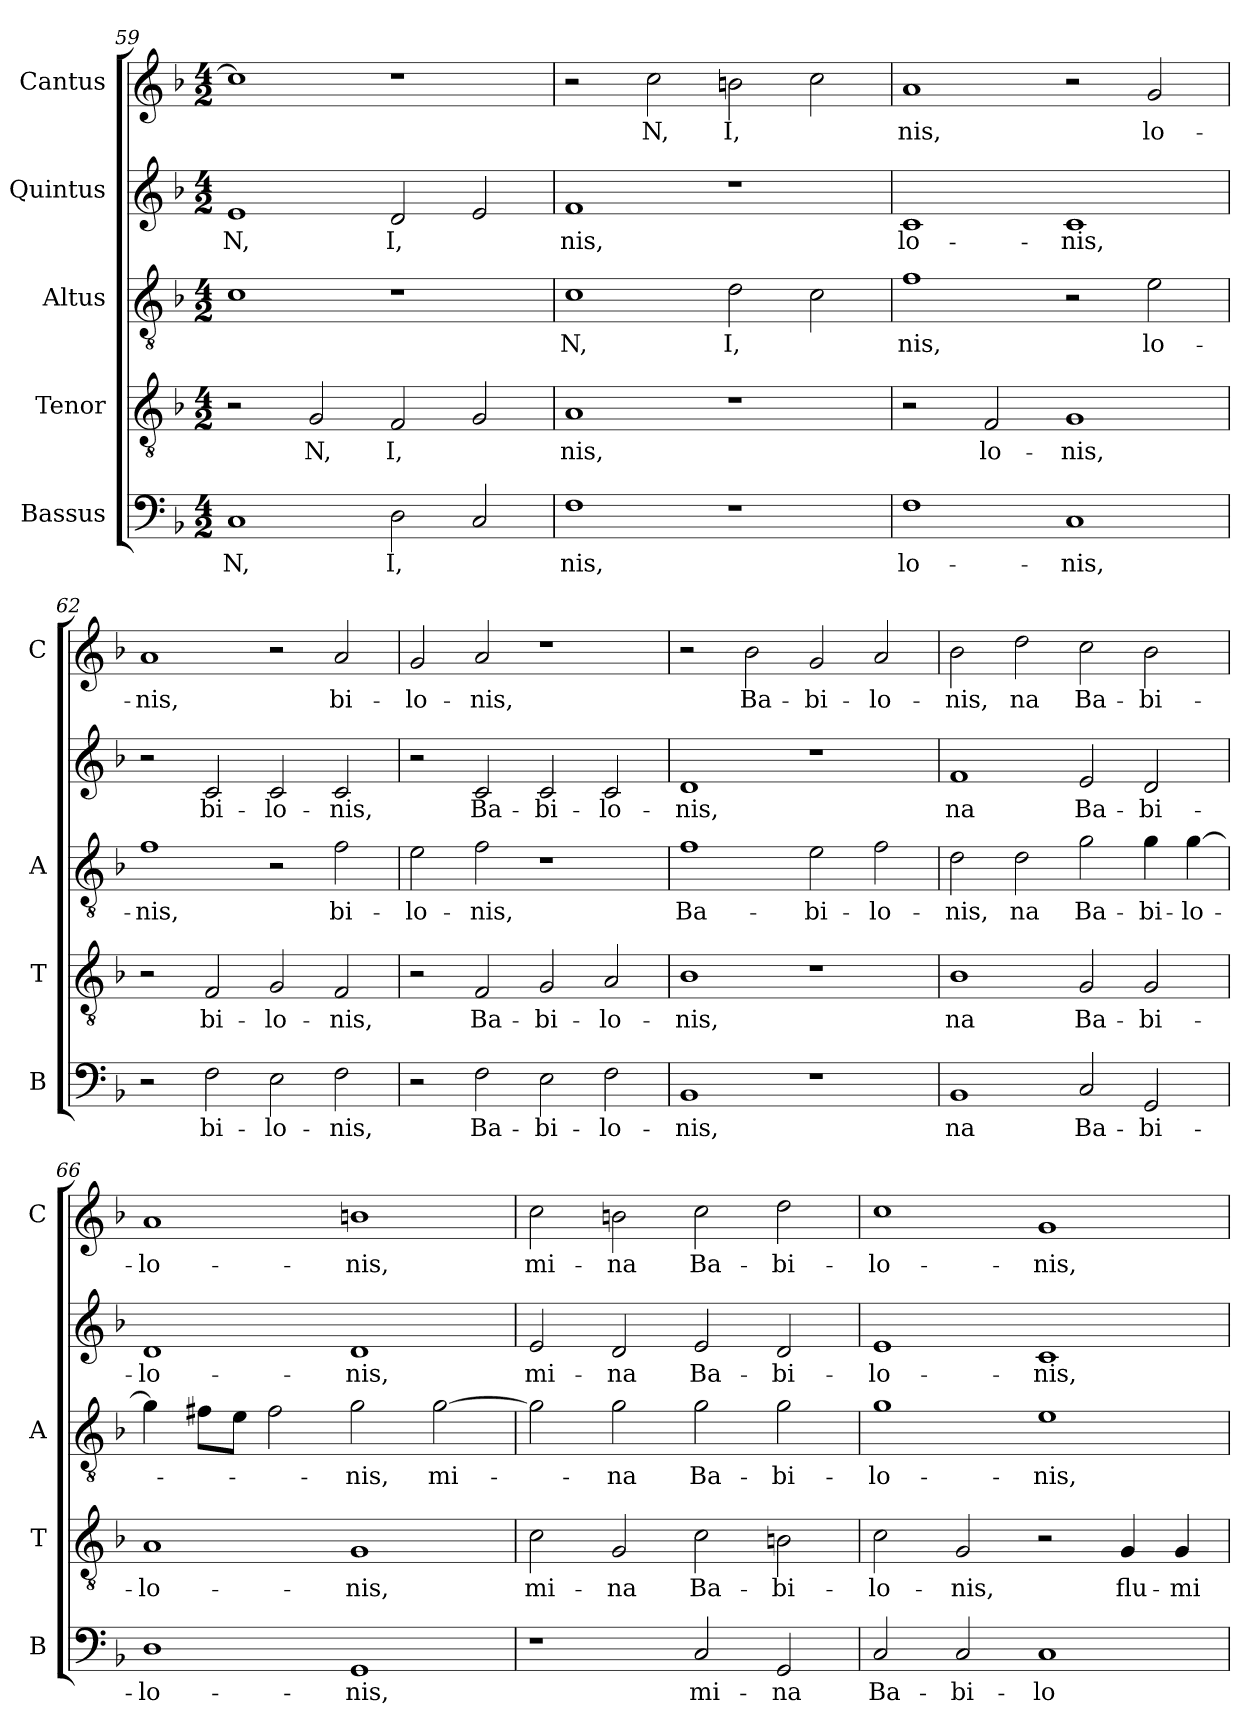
**kern	**text	**kern	**text	**kern	**text	**kern	**text	**kern	**text
*part5	*part5	*part4	*part4	*part3	*part3	*part2	*part2	*part1	*part1
*staff5	*staff5	*staff4	*staff4	*staff3	*staff3	*staff2	*staff2	*staff1	*staff1
*I"Bassus	*	*I"Tenor	*	*I"Altus	*	*I"Quintus	*	*I"Cantus	*
*I'B	*	*I'T	*	*I'A	*	*	*	*I'C	*
!!LO:LB:g=z
*clefF4	*	*clefGv2	*	*clefGv2	*	*clefG2	*	*clefG2	*
*k[b-]	*	*k[b-]	*	*k[b-]	*	*k[b-]	*	*k[b-]	*
*F:	*	*F:	*	*F:	*	*F:	*	*F:	*
*M4/2	*	*M4/2	*	*M4/2	*	*M4/2	*	*M4/2	*
=59	=59	=59	=59	=59	=59	=59	=59	=59	=59
!	!LO:LY:b	!	!	!	!	!	!LO:LY:b	!	!
1C	N,	2r	.	1c	.	1e	N,	1cc]	.
!	!	!	!LO:LY:b	!	!	!	!	!	!
.	.	2G/	N,	.	.	.	.	.	.
!	!LO:LY:b	!	!LO:LY:b	!	!	!	!LO:LY:b	!	!
2D\	I,	2F/	I,	1r	.	2d/	I,	1r	.
2C/	.	2G/	.	.	.	2e/	.	.	.
=60	=60	=60	=60	=60	=60	=60	=60	=60	=60
!	!LO:LY:b	!	!LO:LY:b	!	!LO:LY:b	!	!LO:LY:b	!	!
1F	nis,	1A	nis,	1c	N,	1f	nis,	2r	.
!	!	!	!	!	!	!	!	!	!LO:LY:b
.	.	.	.	.	.	.	.	2cc\	N,
!	!	!	!	!	!LO:LY:b	!	!	!	!LO:LY:b
1r	.	1r	.	2d\	I,	1r	.	2bn\	I,
.	.	.	.	2c\	.	.	.	2cc\	.
=61	=61	=61	=61	=61	=61	=61	=61	=61	=61
!	!LO:LY:b	!	!	!	!LO:LY:b	!	!LO:LY:b	!	!LO:LY:b
1F	lo-	2r	.	1f	nis,	1c	lo-	1a	nis,
!	!	!	!LO:LY:b	!	!	!	!	!	!
.	.	2F/	lo-	.	.	.	.	.	.
!	!LO:LY:b	!	!LO:LY:b	!	!	!	!LO:LY:b	!	!
1C	-nis,	1G	-nis,	2r	.	1c	-nis,	2r	.
!	!	!	!	!	!LO:LY:b	!	!	!	!LO:LY:b
.	.	.	.	2e\	lo-	.	.	2g/	lo-
=62	=62	=62	=62	=62	=62	=62	=62	=62	=62
!	!	!	!	!	!LO:LY:b	!	!	!	!LO:LY:b
2r	.	2r	.	1f	-nis,	2r	.	1a	-nis,
!	!LO:LY:b	!	!LO:LY:b	!	!	!	!LO:LY:b	!	!
2F\	bi-	2F/	bi-	.	.	2c/	bi-	.	.
!	!LO:LY:b	!	!LO:LY:b	!	!	!	!LO:LY:b	!	!
2E\	-lo-	2G/	-lo-	2r	.	2c/	-lo-	2r	.
!	!LO:LY:b	!	!LO:LY:b	!	!LO:LY:b	!	!LO:LY:b	!	!LO:LY:b
2F\	-nis,	2F/	-nis,	2f\	bi-	2c/	-nis,	2a/	bi-
=63	=63	=63	=63	=63	=63	=63	=63	=63	=63
!	!	!	!	!	!LO:LY:b	!	!	!	!LO:LY:b
2r	.	2r	.	2e\	-lo-	2r	.	2g/	-lo-
!	!LO:LY:b	!	!LO:LY:b	!	!LO:LY:b	!	!LO:LY:b	!	!LO:LY:b
2F\	Ba-	2F/	Ba-	2f\	-nis,	2c/	Ba-	2a/	-nis,
!	!LO:LY:b	!	!LO:LY:b	!	!	!	!LO:LY:b	!	!
2E\	-bi-	2G/	-bi-	1r	.	2c/	-bi-	1r	.
!	!LO:LY:b	!	!LO:LY:b	!	!	!	!LO:LY:b	!	!
2F\	-lo-	2A/	-lo-	.	.	2c/	-lo-	.	.
=64	=64	=64	=64	=64	=64	=64	=64	=64	=64
!	!LO:LY:b	!	!LO:LY:b	!	!LO:LY:b	!	!LO:LY:b	!	!
1BB-	-nis,	1B-	-nis,	1f	Ba-	1d	-nis,	2r	.
!	!	!	!	!	!	!	!	!	!LO:LY:b
.	.	.	.	.	.	.	.	2b-\	Ba-
!	!	!	!	!	!LO:LY:b	!	!	!	!LO:LY:b
1r	.	1r	.	2e\	-bi-	1r	.	2g/	-bi-
!	!	!	!	!	!LO:LY:b	!	!	!	!LO:LY:b
.	.	.	.	2f\	-lo-	.	.	2a/	-lo-
!!LO:PB:g=z
=65	=65	=65	=65	=65	=65	=65	=65	=65	=65
!	!LO:LY:b	!	!LO:LY:b	!	!LO:LY:b	!	!LO:LY:b	!	!LO:LY:b
1BB-	na	1B-	na	2d\	-nis,	1f	na	2b-\	-nis,
!	!	!	!	!	!LO:LY:b	!	!	!	!LO:LY:b
.	.	.	.	2d\	na	.	.	2dd\	na
!	!LO:LY:b	!	!LO:LY:b	!	!LO:LY:b	!	!LO:LY:b	!	!LO:LY:b
2C/	Ba-	2G/	Ba-	2g\	Ba-	2e/	Ba-	2cc\	Ba-
!	!LO:LY:b	!	!LO:LY:b	!	!LO:LY:b	!	!LO:LY:b	!	!LO:LY:b
2GG/	-bi-	2G/	-bi-	4g\	-bi-	2d/	-bi-	2b-\	-bi-
!	!	!	!	!	!LO:LY:b	!	!	!	!
.	.	.	.	[4g\	-lo-	.	.	.	.
=66	=66	=66	=66	=66	=66	=66	=66	=66	=66
!	!LO:LY:b	!	!LO:LY:b	!	!	!	!LO:LY:b	!	!LO:LY:b
1D	-lo-	1A	-lo-	4g\]	.	1d	-lo-	1a	-lo-
.	.	.	.	8f#X\L	.	.	.	.	.
.	.	.	.	8e\J	.	.	.	.	.
.	.	.	.	2f#\	.	.	.	.	.
!	!LO:LY:b	!	!LO:LY:b	!	!LO:LY:b	!	!LO:LY:b	!	!LO:LY:b
1GG	-nis,	1G	-nis,	2g\	-nis,	1d	-nis,	1bn	-nis,
!	!	!	!	!	!LO:LY:b	!	!	!	!
.	.	.	.	[2g\	mi-	.	.	.	.
=67	=67	=67	=67	=67	=67	=67	=67	=67	=67
!	!	!	!LO:LY:b	!	!	!	!LO:LY:b	!	!LO:LY:b
1r	.	2c\	mi-	2g\]	.	2e/	mi-	2cc\	mi-
!	!	!	!LO:LY:b	!	!LO:LY:b	!	!LO:LY:b	!	!LO:LY:b
.	.	2G/	-na	2g\	-na	2d/	-na	2bn\	-na
!	!LO:LY:b	!	!LO:LY:b	!	!LO:LY:b	!	!LO:LY:b	!	!LO:LY:b
2C/	mi-	2c\	Ba-	2g\	Ba-	2e/	Ba-	2cc\	Ba-
!	!LO:LY:b	!	!LO:LY:b	!	!LO:LY:b	!	!LO:LY:b	!	!LO:LY:b
2GG/	-na	2Bn\	-bi-	2g\	-bi-	2d/	-bi-	2dd\	-bi-
=68	=68	=68	=68	=68	=68	=68	=68	=68	=68
!	!LO:LY:b	!	!LO:LY:b	!	!LO:LY:b	!	!LO:LY:b	!	!LO:LY:b
2C/	Ba-	2c\	-lo-	1g	-lo-	1e	-lo-	1cc	-lo-
!	!LO:LY:b	!	!LO:LY:b	!	!	!	!	!	!
2C/	-bi-	2G/	-nis,	.	.	.	.	.	.
!	!LO:LY:b	!	!	!	!LO:LY:b	!	!LO:LY:b	!	!LO:LY:b
1C	-lo-	2r	.	1e	-nis,	1c	-nis,	1g	-nis,
!	!	!	!LO:LY:b	!	!	!	!	!	!
.	.	4G/	flu-	.	.	.	.	.	.
!	!	!	!LO:LY:b	!	!	!	!	!	!
.	.	4G/	-mi-	.	.	.	.	.	.
=	=	=	=	=	=	=	=	=	=
*-	*-	*-	*-	*-	*-	*-	*-	*-	*-
